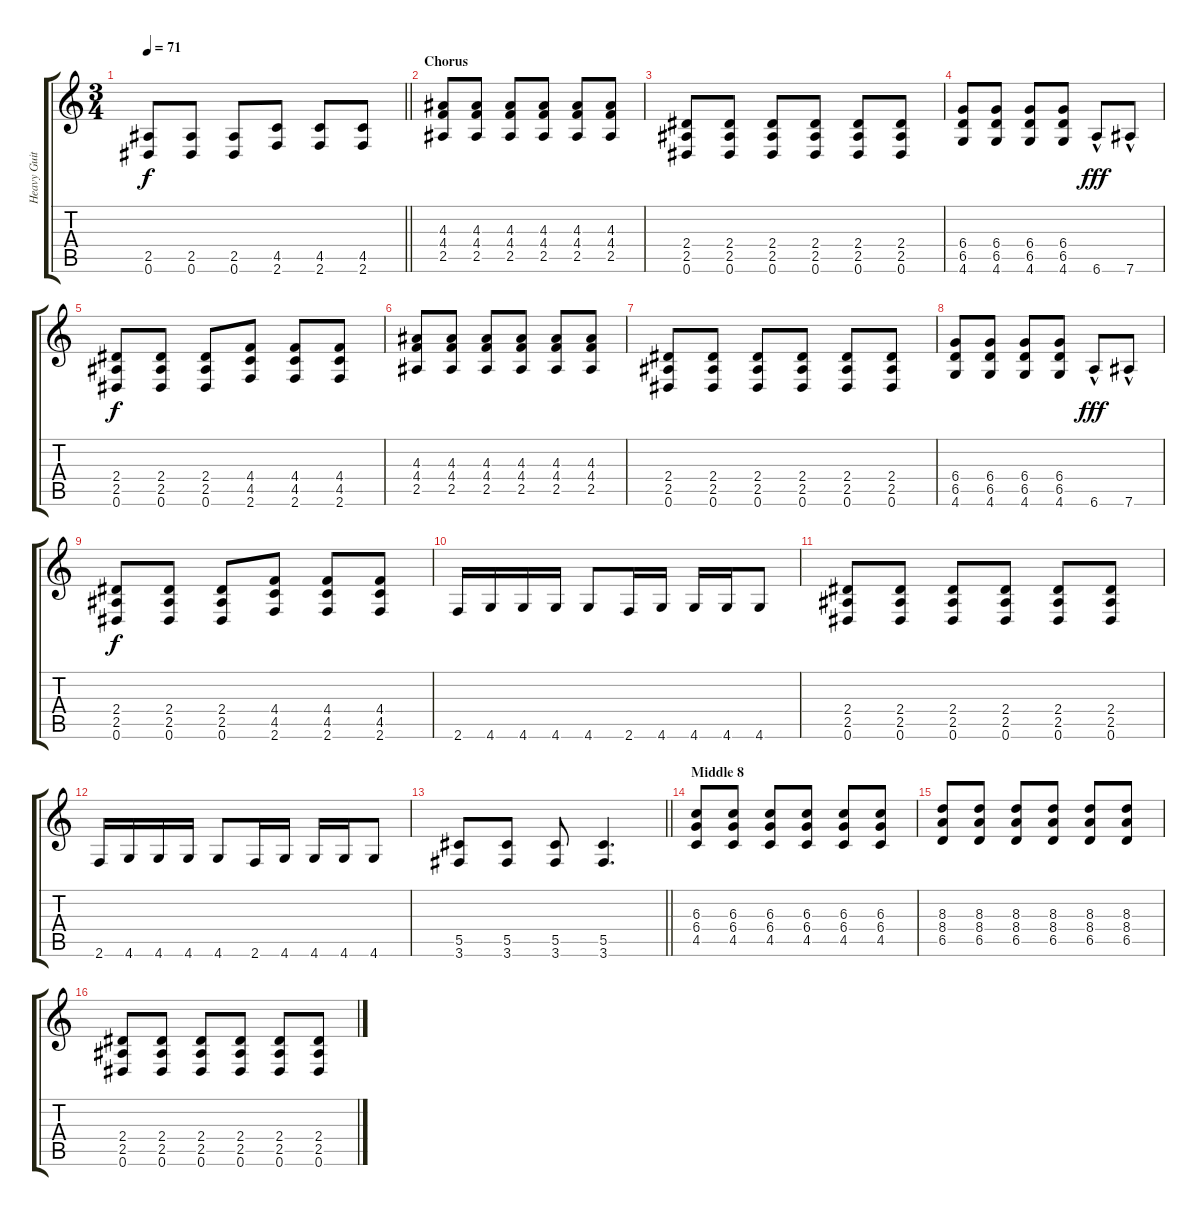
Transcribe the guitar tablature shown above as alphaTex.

\track ("Heavy Guitar" "Heavy Guit") {instrument overdrivenguitar}
\staff {score tabs}
\tuning (Eb4 Bb3 Gb3 Db3 Ab2 Eb2) {hide}
\ts (3 4)
\tempo 71
\clef g2
\barLineRight lightlight
\ks c
(2.5 0.6).8{dy f} (2.5 0.6).8 (2.5 0.6).8 (4.5 2.6).8 (4.5 2.6).8 (4.5 2.6).8 |
\section ("" "Chorus")
(4.3 4.4 2.5).8 (4.3 4.4 2.5).8 (4.3 4.4 2.5).8 (4.3 4.4 2.5).8 (4.3 4.4 2.5).8 (4.3 4.4 2.5).8 |
(2.4 2.5 0.6).8 (2.4 2.5 0.6).8 (2.4 2.5 0.6).8 (2.4 2.5 0.6).8 (2.4 2.5 0.6).8 (2.4 2.5 0.6).8 |
(6.4 6.5 4.6).8 (6.4 6.5 4.6).8 (6.4 6.5 4.6).8 (6.4 6.5 4.6).8 6.6{hac}.8{dy fff} 7.6{hac}.8 |
(2.4 2.5 0.6).8{dy f} (2.4 2.5 0.6).8 (2.4 2.5 0.6).8 (4.4 4.5 2.6).8 (4.4 4.5 2.6).8 (4.4 4.5 2.6).8 |
(4.3 4.4 2.5).8 (4.3 4.4 2.5).8 (4.3 4.4 2.5).8 (4.3 4.4 2.5).8 (4.3 4.4 2.5).8 (4.3 4.4 2.5).8 |
(2.4 2.5 0.6).8 (2.4 2.5 0.6).8 (2.4 2.5 0.6).8 (2.4 2.5 0.6).8 (2.4 2.5 0.6).8 (2.4 2.5 0.6).8 |
(6.4 6.5 4.6).8 (6.4 6.5 4.6).8 (6.4 6.5 4.6).8 (6.4 6.5 4.6).8 6.6{hac}.8{dy fff} 7.6{hac}.8 |
(2.4 2.5 0.6).8{dy f} (2.4 2.5 0.6).8 (2.4 2.5 0.6).8 (4.4 4.5 2.6).8 (4.4 4.5 2.6).8 (4.4 4.5 2.6).8 |
2.6.16 4.6.16 4.6.16 4.6.16 4.6.8 2.6.16 4.6.16 4.6.16 4.6.16 4.6.8 |
(2.4 2.5 0.6).8 (2.4 2.5 0.6).8 (2.4 2.5 0.6).8 (2.4 2.5 0.6).8 (2.4 2.5 0.6).8 (2.4 2.5 0.6).8 |
2.6.16 4.6.16 4.6.16 4.6.16 4.6.8 2.6.16 4.6.16 4.6.16 4.6.16 4.6.8 |
\barLineRight lightlight
(5.5 3.6).8 (5.5 3.6).8 (5.5 3.6).8 (5.5 3.6).4{d} |
\section ("" "Middle 8")
(6.3 6.4 4.5).8 (6.3 6.4 4.5).8 (6.3 6.4 4.5).8 (6.3 6.4 4.5).8 (6.3 6.4 4.5).8 (6.3 6.4 4.5).8 |
(8.3 8.4 6.5).8 (8.3 8.4 6.5).8 (8.3 8.4 6.5).8 (8.3 8.4 6.5).8 (8.3 8.4 6.5).8 (8.3 8.4 6.5).8 |
(2.4 2.5 0.6).8 (2.4 2.5 0.6).8 (2.4 2.5 0.6).8 (2.4 2.5 0.6).8 (2.4 2.5 0.6).8 (2.4 2.5 0.6).8
